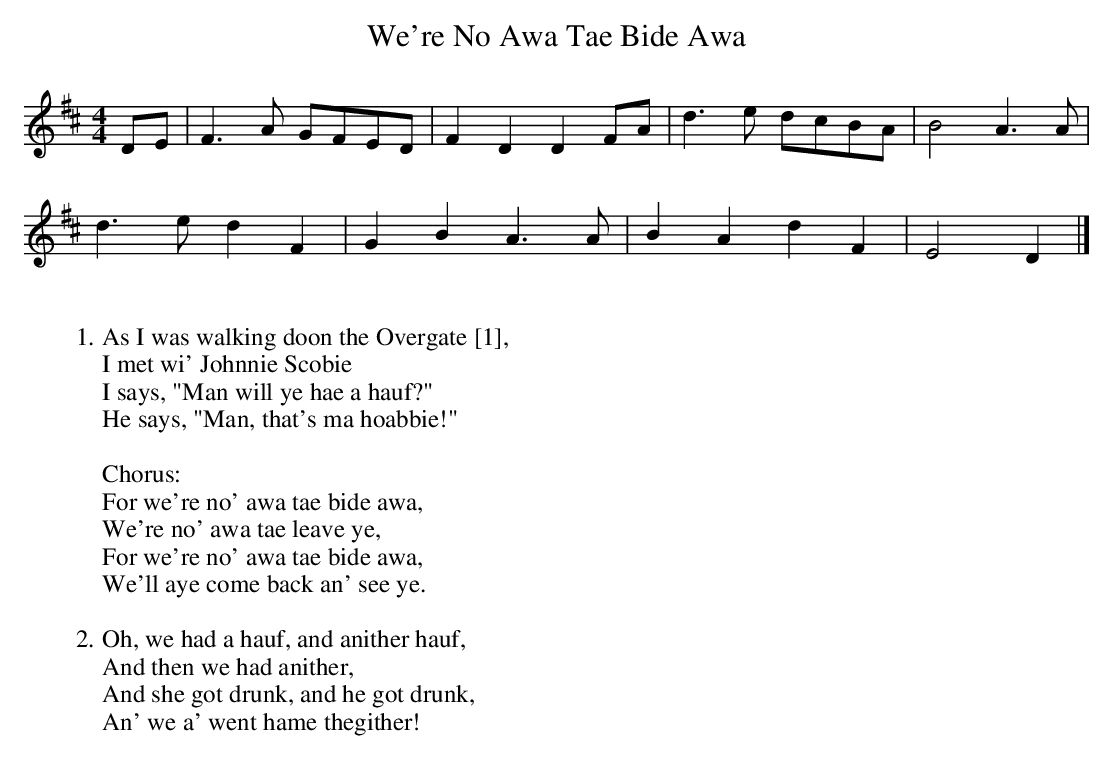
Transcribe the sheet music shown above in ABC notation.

X:1
T:We're No Awa Tae Bide Awa
M:4/4
L:1/8
K:D
DE|F3 A GFED|F2 D2 D2 FA|d3 e dcBA|B4 A3 A|
d3 e d2 F2|G2 B2 A3 A|B2 A2 d2 F2|E4 D2|]
W:
W: 1. As I was walking doon the Overgate [1],
W: I met wi' Johnnie Scobie
W: I says, "Man will ye hae a hauf?"
W: He says, "Man, that's ma hoabbie!"
W:
W: Chorus:
W: For we're no' awa tae bide awa,
W: We're no' awa tae leave ye,
W: For we're no' awa tae bide awa,
W: We'll aye come back an' see ye.
W:
W: 2. Oh, we had a hauf, and anither hauf,
W: And then we had anither,
W: And she got drunk, and he got drunk,
W: An' we a' went hame thegither!
.......................................
